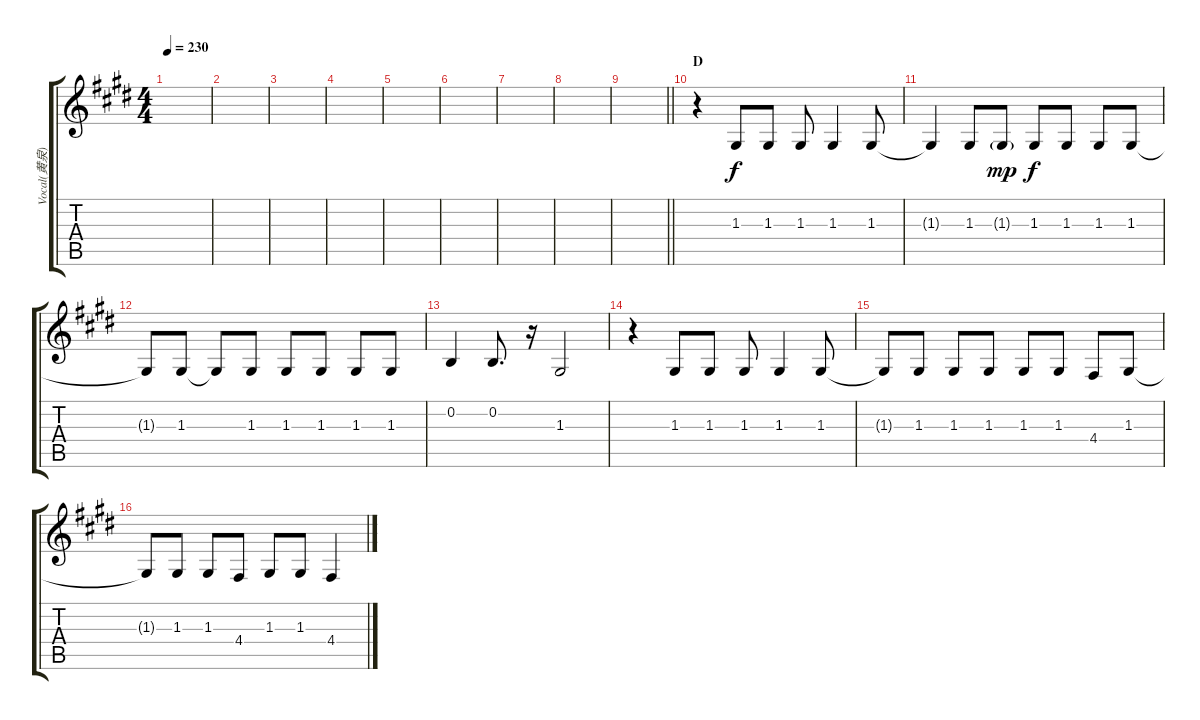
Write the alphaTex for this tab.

\track ("Vocal(黄泉)" "Vocal(黄泉)") {instrument tenorsax}
\staff {score tabs}
\tuning (E4 B3 G3 D3 A2 E2) {hide}
\ts (4 4)
\tempo 230
\clef g2
\ks e
|
|
|
|
|
|
|
|
\barLineRight lightlight
|
\section ("" "D")
r.4 1.3.8 1.3.8 1.3.8 1.3.4 1.3.8 |
1.3{t}.4 1.3.8 1.3{g}.8{dy mp} 1.3.8{dy f} 1.3.8 1.3.8 1.3.8 |
1.3{t}.8 1.3.8 1.3{t}.8 1.3.8 1.3.8 1.3.8 1.3.8 1.3.8 |
0.2.4 0.2.8{d} r.16 1.3.2 |
r.4 1.3.8 1.3.8 1.3.8 1.3.4 1.3.8 |
1.3{t}.8 1.3.8 1.3.8 1.3.8 1.3.8 1.3.8 4.4.8 1.3.8 |
1.3{t}.8 1.3.8 1.3.8 4.4.8 1.3.8 1.3.8 4.4.4
